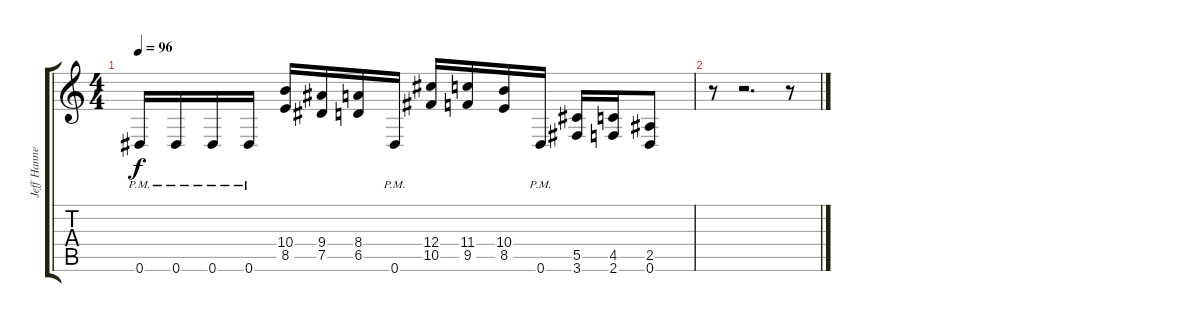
\track ("Jeff Hanneman (Lead Guitar)" "Jeff Hanne") {instrument distortionguitar}
\staff {score tabs}
\tuning (Eb4 Bb3 Gb3 Db3 Ab2 Eb2) {hide}
\ts (4 4)
\tempo 96
\clef g2
\ks c
0.6{pm}.16{dy f} 0.6{pm}.16 0.6{pm}.16 0.6{pm}.16 (10.4 8.5).16 (9.4 7.5).16 (8.4 6.5).16 0.6{pm}.16 (12.4 10.5).16 (11.4 9.5).16 (10.4 8.5).16 0.6{pm}.16 (5.5 3.6).16 (4.5 2.6).16 (2.5 0.6).8 |
r.8 r.2{d} r.8
